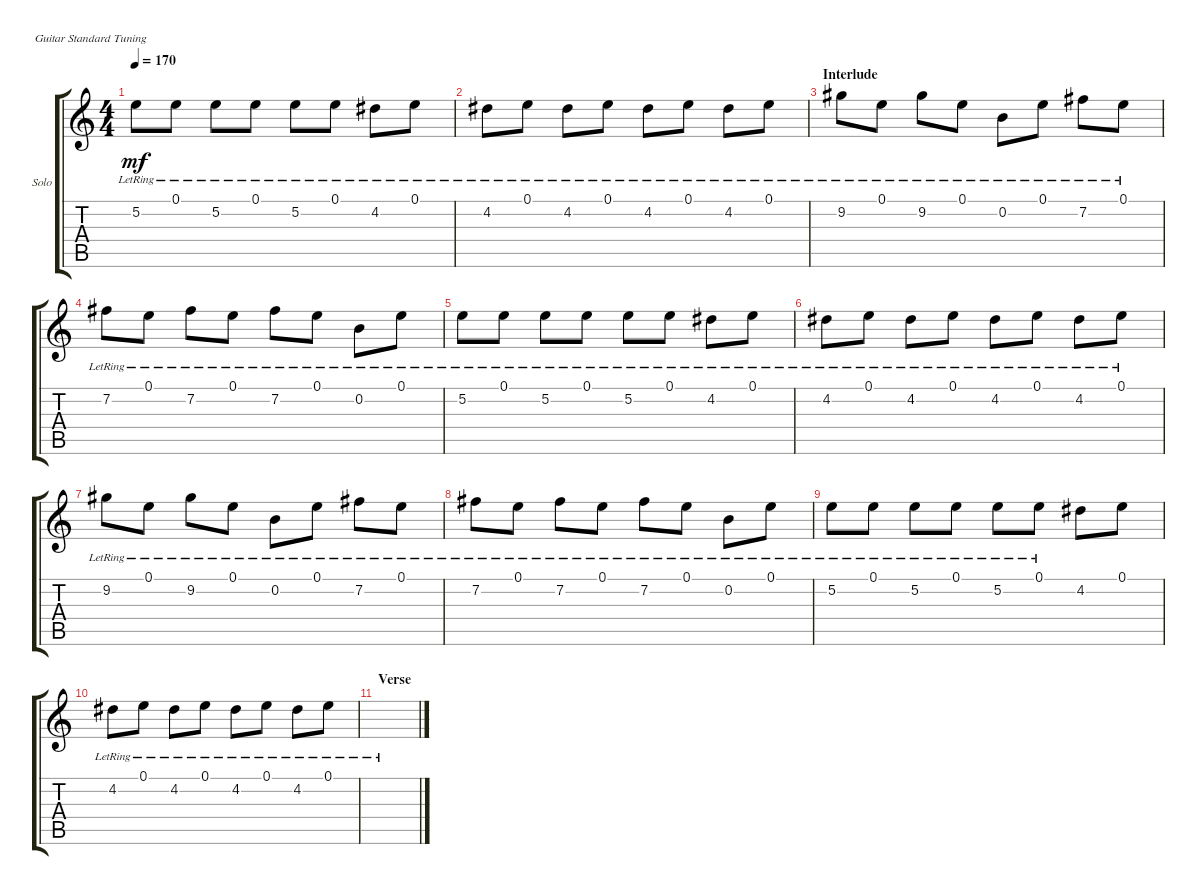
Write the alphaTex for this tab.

\defaultSystemsLayout 4
\bracketExtendMode groupsimilarinstruments
\firstSystemTrackNameOrientation horizontal
\otherSystemsTrackNameOrientation horizontal
\track ("Solo" "Solo") {instrument distortionguitar}
\staff {score tabs}
\tuning (E4 B3 G3 D3 A2 E2)
\ts (4 4)
\tempo 170
\clef g2
\scale
0.349265
\ks c
5.2{lr}.8{dy mf} 0.1{lr}.8 5.2{lr}.8 0.1{lr}.8 5.2{lr}.8 0.1{lr}.8 4.2{lr}.8 0.1{lr}.8 |
\scale
0.313953 4.2{lr}.8 0.1{lr}.8 4.2{lr}.8 0.1{lr}.8 4.2{lr}.8 0.1{lr}.8 4.2{lr}.8 0.1{lr}.8 |
\section ("" "Interlude")
\scale
0.372093 9.2{lr}.8 0.1{lr}.8 9.2{lr}.8 0.1{lr}.8 0.2{lr}.8 0.1{lr}.8 7.2{lr}.8 0.1{lr}.8 |
\scale
0.313953 7.2{lr}.8 0.1{lr}.8 7.2{lr}.8 0.1{lr}.8 7.2{lr}.8 0.1{lr}.8 0.2{lr}.8 0.1{lr}.8 |
\scale
0.349265 5.2{lr}.8 0.1{lr}.8 5.2{lr}.8 0.1{lr}.8 5.2{lr}.8 0.1{lr}.8 4.2{lr}.8 0.1{lr}.8 |
\scale
0.297794 4.2{lr}.8 0.1{lr}.8 4.2{lr}.8 0.1{lr}.8 4.2{lr}.8 0.1{lr}.8 4.2{lr}.8 0.1{lr}.8 |
\scale
0.352941 9.2{lr}.8 0.1{lr}.8 9.2{lr}.8 0.1{lr}.8 0.2{lr}.8 0.1{lr}.8 7.2{lr}.8 0.1{lr}.8 |
\scale
0.315175 7.2{lr}.8 0.1{lr}.8 7.2{lr}.8 0.1{lr}.8 7.2{lr}.8 0.1{lr}.8 0.2{lr}.8 0.1{lr}.8 |
\scale
0.36965 5.2{lr}.8 0.1{lr}.8 5.2{lr}.8 0.1{lr}.8 5.2{lr}.8 0.1{lr}.8 4.2.8 0.1.8 |
\scale
0.315175 4.2{lr}.8 0.1{lr}.8 4.2{lr}.8 0.1{lr}.8 4.2{lr}.8 0.1{lr}.8 4.2{lr}.8 0.1{lr}.8 |
\section ("" "Verse")
\scale
0.333333 |
\scale
0.333333 |
\scale
0.333333 |
\scale
0.333333 |
\scale
0.333333 |
\scale
0.333333
